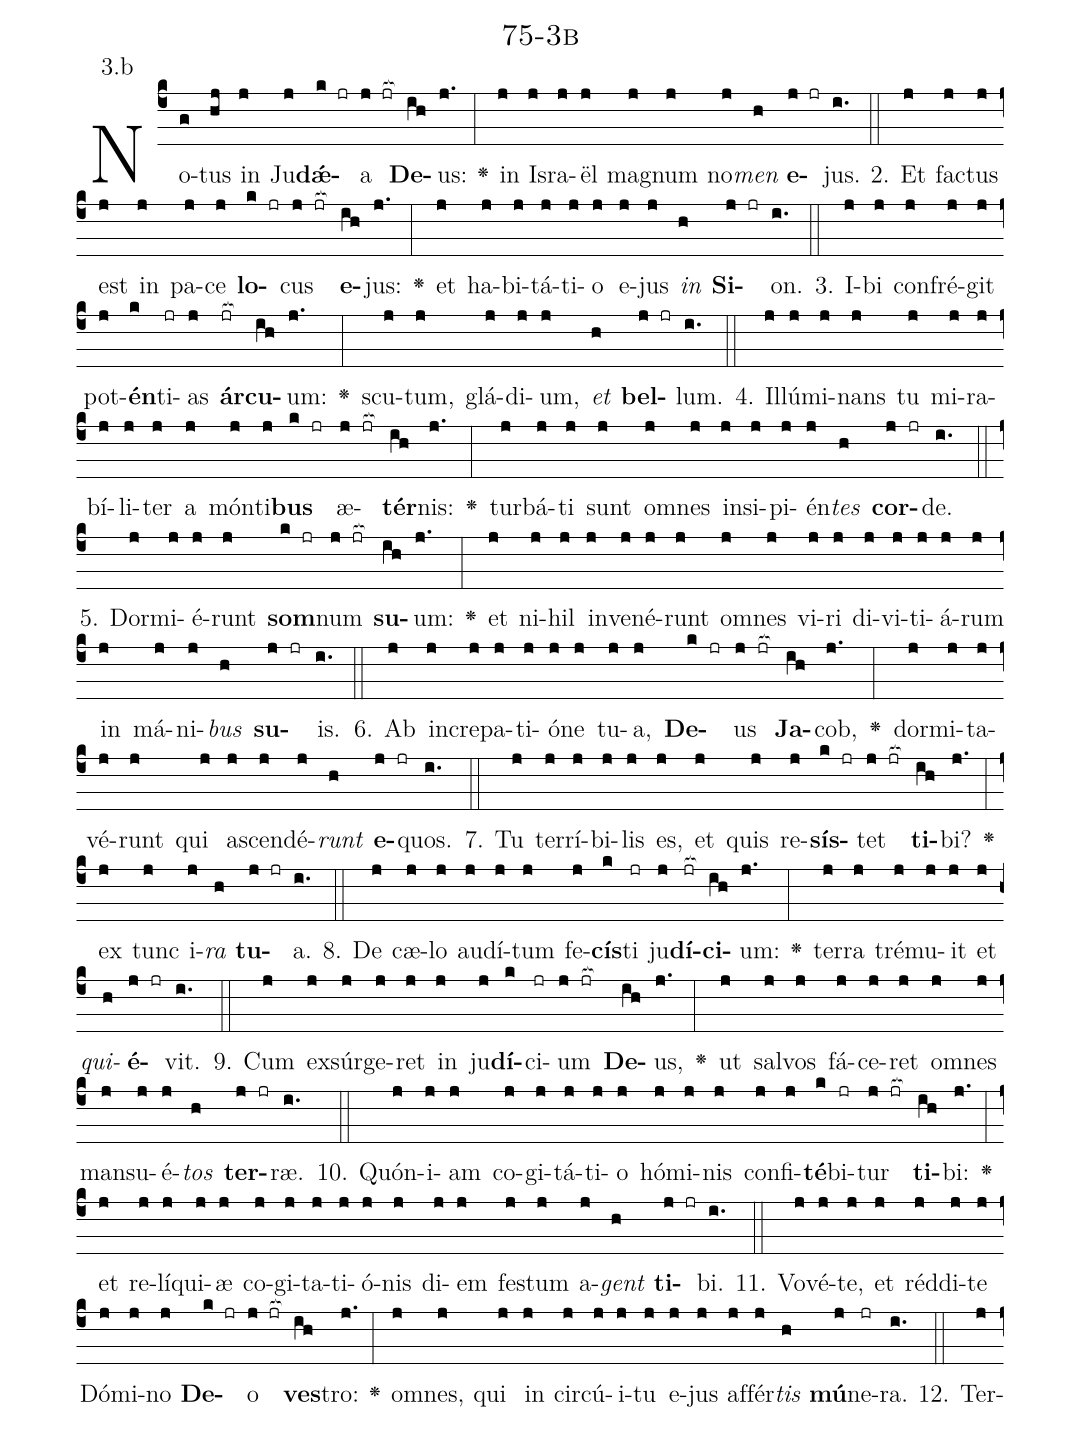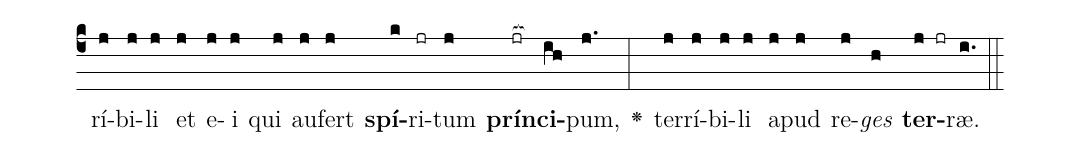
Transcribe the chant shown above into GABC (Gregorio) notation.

name: 75-3b;
annotation: 3.b;
%%
(c4)No(g)tus(hj) in(j) Ju(j)<b>dǽ</b>(k jr)a(j jr[ocb:1{]) <b>De</b>(ih[ocb:0}])us:(j.) <v>\greheightstar</v>(:) in(j) Is(j)ra(j)ël(j) ma(j)gnum(j) no(j)<i>men</i>(h) <b>e</b>(j jr)jus.(i.) (::)
2. Et(j) fac(j)tus(j) est(j) in(j) pa(j)ce(j) <b>lo</b>(k jr)cus(j jr[ocb:1{]) <b>e</b>(ih[ocb:0}])jus:(j.) <v>\greheightstar</v>(:) et(j) ha(j)bi(j)tá(j)ti(j)o(j) e(j)jus(j) <i>in</i>(h) <b>Si</b>(j jr)on.(i.) (::)
3. I(j)bi(j) con(j)fré(j)git(j) pot(j)<b>én</b>(k)ti(jr)as(j) <b>ár</b>(jr[ocb:1{])<b>cu</b>(ih[ocb:0}])um:(j.) <v>\greheightstar</v>(:) scu(j)tum,(j) glá(j)di(j)um,(j) <i>et</i>(h) <b>bel</b>(j jr)lum.(i.) (::)
4. Il(j)lú(j)mi(j)nans(j) tu(j) mi(j)ra(j)bí(j)li(j)ter(j) a(j) món(j)ti(j)<b>bus</b>(k jr) æ(j jr[ocb:1{])<b>tér</b>(ih[ocb:0}])nis:(j.) <v>\greheightstar</v>(:) tur(j)bá(j)ti(j) sunt(j) om(j)nes(j) in(j)si(j)pi(j)én(j)<i>tes</i>(h) <b>cor</b>(j jr)de.(i.) (::)
5. Dor(j)mi(j)é(j)runt(j) <b>som</b>(k jr)num(j jr[ocb:1{]) <b>su</b>(ih[ocb:0}])um:(j.) <v>\greheightstar</v>(:) et(j) ni(j)hil(j) in(j)ve(j)né(j)runt(j) om(j)nes(j) vi(j)ri(j) di(j)vi(j)ti(j)á(j)rum(j) in(j) má(j)ni(j)<i>bus</i>(h) <b>su</b>(j jr)is.(i.) (::)
6. Ab(j) in(j)cre(j)pa(j)ti(j)ó(j)ne(j) tu(j)a,(j) <b>De</b>(k jr)us(j jr[ocb:1{]) <b>Ja</b>(ih[ocb:0}])cob,(j.) <v>\greheightstar</v>(:) dor(j)mi(j)ta(j)vé(j)runt(j) qui(j) a(j)scen(j)dé(j)<i>runt</i>(h) <b>e</b>(j jr)quos.(i.) (::)
7. Tu(j) ter(j)rí(j)bi(j)lis(j) es,(j) et(j) quis(j) re(j)<b>sís</b>(k jr)tet(j jr[ocb:1{]) <b>ti</b>(ih[ocb:0}])bi?(j.) <v>\greheightstar</v>(:) ex(j) tunc(j) i(j)<i>ra</i>(h) <b>tu</b>(j jr)a.(i.) (::)
8. De(j) cæ(j)lo(j) au(j)dí(j)tum(j) fe(j)<b>cís</b>(k)ti(jr) ju(j)<b>dí</b>(jr[ocb:1{])<b>ci</b>(ih[ocb:0}])um:(j.) <v>\greheightstar</v>(:) ter(j)ra(j) tré(j)mu(j)it(j) et(j) <i>qui</i>(h)<b>é</b>(j jr)vit.(i.) (::)
9. Cum(j) ex(j)súr(j)ge(j)ret(j) in(j) ju(j)<b>dí</b>(k)ci(jr)um(j jr[ocb:1{]) <b>De</b>(ih[ocb:0}])us,(j.) <v>\greheightstar</v>(:) ut(j) sal(j)vos(j) fá(j)ce(j)ret(j) om(j)nes(j) man(j)su(j)é(j)<i>tos</i>(h) <b>ter</b>(j jr)ræ.(i.) (::)
10. Quón(j)i(j)am(j) co(j)gi(j)tá(j)ti(j)o(j) hó(j)mi(j)nis(j) con(j)fi(j)<b>té</b>(k)bi(jr)tur(j jr[ocb:1{]) <b>ti</b>(ih[ocb:0}])bi:(j.) <v>\greheightstar</v>(:) et(j) re(j)lí(j)qui(j)æ(j) co(j)gi(j)ta(j)ti(j)ó(j)nis(j) di(j)em(j) fes(j)tum(j) a(j)<i>gent</i>(h) <b>ti</b>(j jr)bi.(i.) (::)
11. Vo(j)vé(j)te,(j) et(j) réd(j)di(j)te(j) Dó(j)mi(j)no(j) <b>De</b>(k jr)o(j jr[ocb:1{]) <b>ves</b>(ih[ocb:0}])tro:(j.) <v>\greheightstar</v>(:) om(j)nes,(j) qui(j) in(j) cir(j)cú(j)i(j)tu(j) e(j)jus(j) af(j)fér(j)<i>tis</i>(h) <b>mú</b>(j)ne(jr)ra.(i.) (::)
12. Ter(j)rí(j)bi(j)li(j) et(j) e(j)i(j) qui(j) au(j)fert(j) <b>spí</b>(k)ri(jr)tum(j) <b>prín</b>(jr[ocb:1{])<b>ci</b>(ih[ocb:0}])pum,(j.) <v>\greheightstar</v>(:) ter(j)rí(j)bi(j)li(j) a(j)pud(j) re(j)<i>ges</i>(h) <b>ter</b>(j jr)ræ.(i.) (::)
